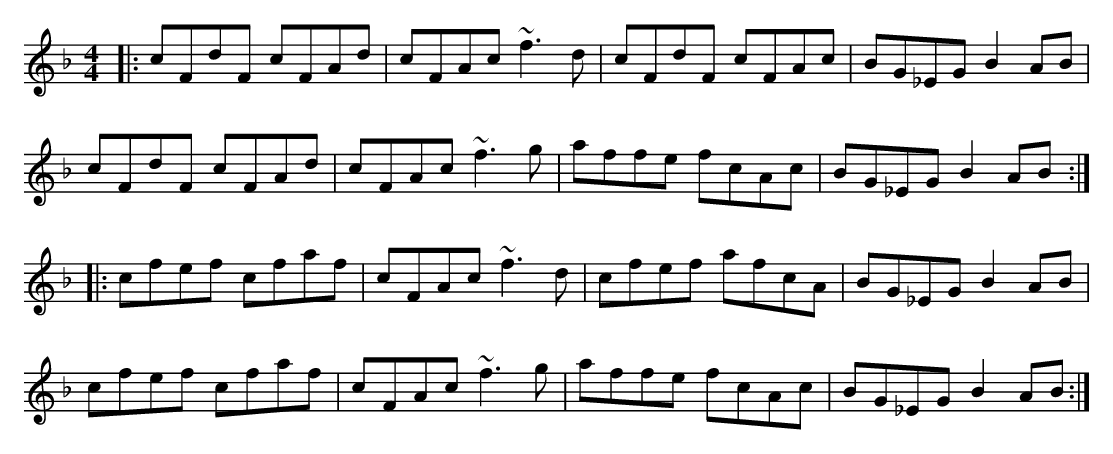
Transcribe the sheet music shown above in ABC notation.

X:1
M:4/4
K:F
|:cFdF cFAd|cFAc ~f3d|cFdF cFAc|BG_EG B2AB|
cFdF cFAd|cFAc ~f3g|affe fcAc|BG_EG B2AB:|
|:cfef cfaf|cFAc ~f3d|cfef afcA|BG_EG B2AB|
cfef cfaf|cFAc ~f3g|affe fcAc|BG_EG B2AB:|
